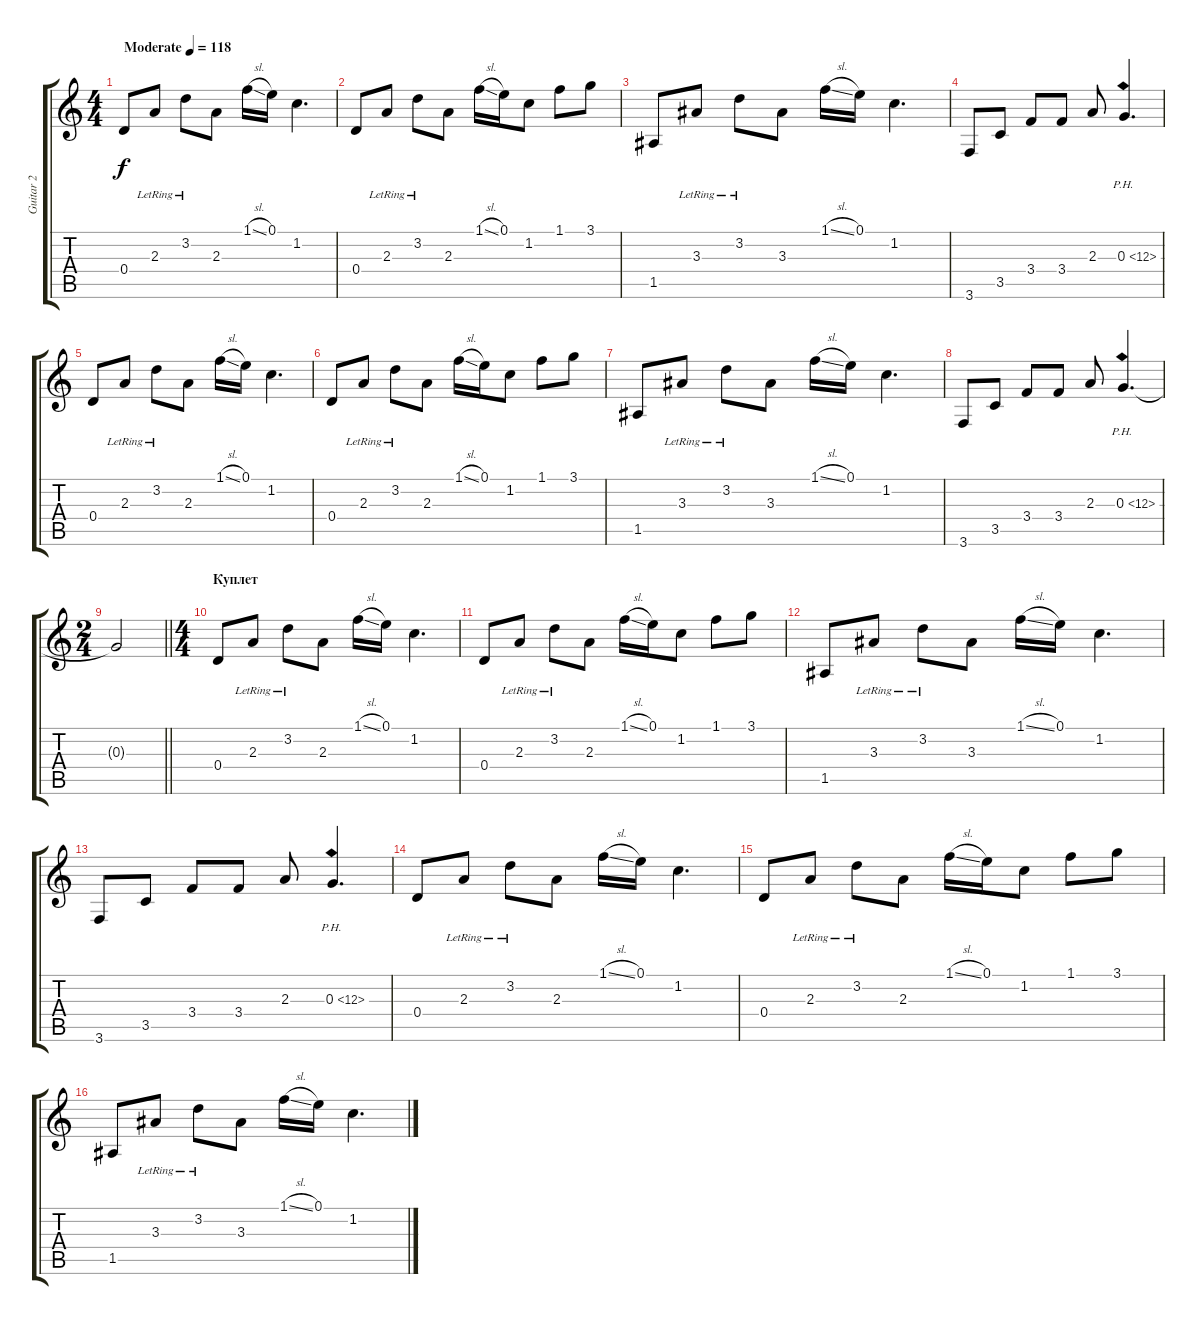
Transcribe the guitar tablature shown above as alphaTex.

\track ("Guitar 2" "Guitar 2") {instrument overdrivenguitar}
\staff {score tabs}
\tuning (E4 B3 G3 D3 A2 D2) {hide}
\ts (4 4)
\tempo (118 "Moderate")
\clef g2
\ks c
0.4.8{dy f instrument overdrivenguitar} 2.3{lr}.8 3.2{lr}.8 2.3.8 1.1{sl}.16 0.1.16 1.2.4{d} |
0.4.8 2.3{lr}.8 3.2{lr}.8 2.3.8 1.1{sl}.16 0.1.16 1.2.8 1.1.8 3.1.8 |
1.5.8 3.3{lr}.8 3.2{lr}.8 3.3.8 1.1{sl}.16 0.1.16 1.2.4{d} |
3.6.8 3.5.8 3.4.8 3.4.8 2.3.8 0.3{ph 12}.4{d} |
0.4.8 2.3{lr}.8 3.2{lr}.8 2.3.8 1.1{sl}.16 0.1.16 1.2.4{d} |
0.4.8 2.3{lr}.8 3.2{lr}.8 2.3.8 1.1{sl}.16 0.1.16 1.2.8 1.1.8 3.1.8 |
1.5.8 3.3{lr}.8 3.2{lr}.8 3.3.8 1.1{sl}.16 0.1.16 1.2.4{d} |
3.6.8 3.5.8 3.4.8 3.4.8 2.3.8 0.3{ph 12}.4{d} |
\ts (2 4)
\barLineRight lightlight
0.3{t}.2 |
\ts (4 4)
\section ("" "Куплет")
0.4.8 2.3{lr}.8 3.2{lr}.8 2.3.8 1.1{sl}.16 0.1.16 1.2.4{d} |
0.4.8 2.3{lr}.8 3.2{lr}.8 2.3.8 1.1{sl}.16 0.1.16 1.2.8 1.1.8 3.1.8 |
1.5.8 3.3{lr}.8 3.2{lr}.8 3.3.8 1.1{sl}.16 0.1.16 1.2.4{d} |
3.6.8 3.5.8 3.4.8 3.4.8 2.3.8 0.3{ph 12}.4{d} |
0.4.8 2.3{lr}.8 3.2{lr}.8 2.3.8 1.1{sl}.16 0.1.16 1.2.4{d} |
0.4.8 2.3{lr}.8 3.2{lr}.8 2.3.8 1.1{sl}.16 0.1.16 1.2.8 1.1.8 3.1.8 |
1.5.8 3.3{lr}.8 3.2{lr}.8 3.3.8 1.1{sl}.16 0.1.16 1.2.4{d}
